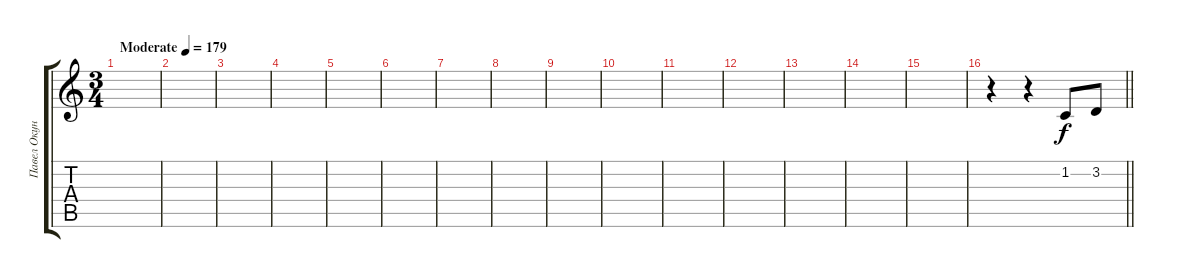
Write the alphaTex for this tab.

\track ("Павел Окунев" "Павел Окун") {instrument frenchhorn}
\staff {score tabs}
\tuning (E4 B3 G3 D3 A2 E2) {hide}
\ts (3 4)
\tempo (179 "Moderate")
\clef g2
\ks c
|
|
|
|
|
|
|
|
|
|
|
|
|
|
|
\barLineRight lightlight
r.4 r.4 1.2.8 3.2.8
